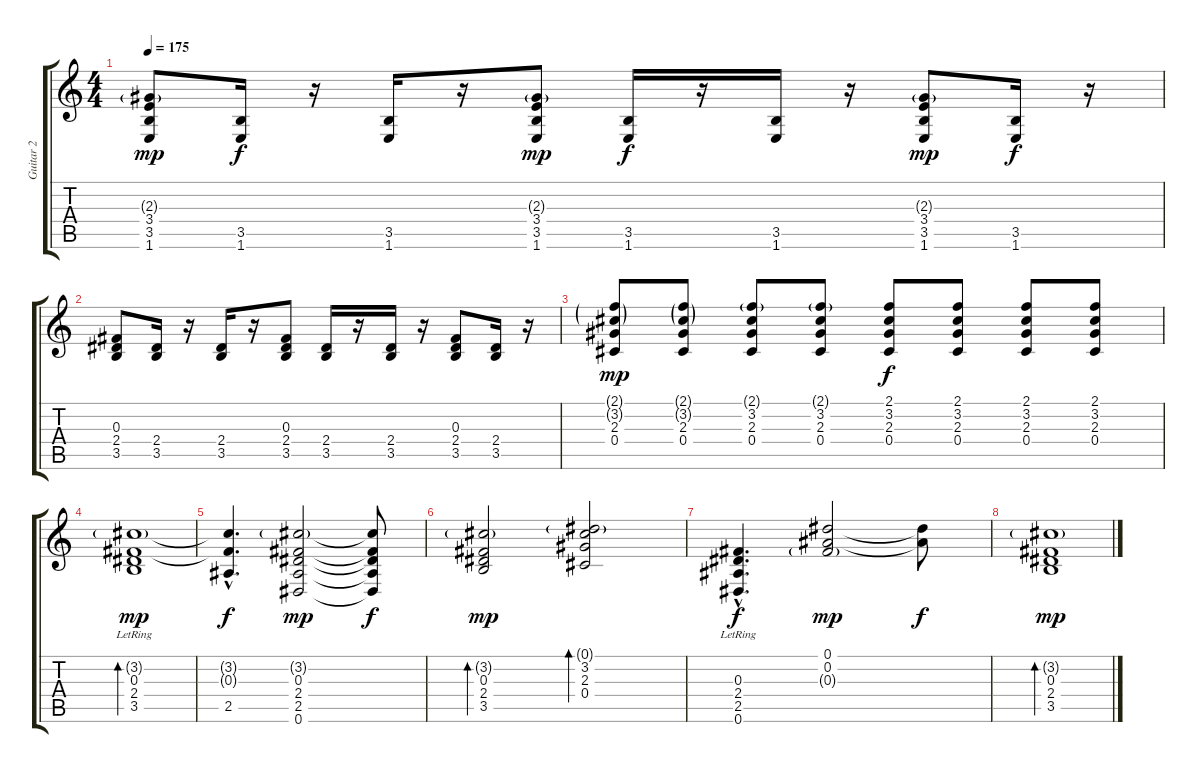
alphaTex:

\track ("Guitar 2" "Guitar 2") {instrument distortionguitar}
\staff {score tabs}
\tuning (Eb4 Bb3 Gb3 Db3 Ab2 Eb2) {hide}
\ts (4 4)
\tempo 175
\clef g2
\ks c
(2.3{g} 3.4 3.5 1.6).8{dy mp} (3.5 1.6).16{dy f} r.16 (3.5 1.6).16 r.16 (2.3{g} 3.4 3.5 1.6).8{dy mp} (3.5 1.6).16{dy f} r.16 (3.5 1.6).16 r.16 (2.3{g} 3.4 3.5 1.6).8{dy mp} (3.5 1.6).16{dy f} r.16 |
(0.3 2.4 3.5).8 (2.4 3.5).16 r.16 (2.4 3.5).16 r.16 (0.3 2.4 3.5).8 (2.4 3.5).16 r.16 (2.4 3.5).16 r.16 (0.3 2.4 3.5).8 (2.4 3.5).16 r.16 |
(2.1{g} 3.2{g} 2.3 0.4).8{dy mp} (2.1{g} 3.2{g} 2.3 0.4).8 (2.1{g} 3.2 2.3 0.4).8 (2.1{g} 3.2 2.3 0.4).8 (2.1 3.2 2.3 0.4).8{dy f} (2.1 3.2 2.3 0.4).8 (2.1 3.2 2.3 0.4).8 (2.1 3.2 2.3 0.4).8 |
(3.2{g} 0.3{lr} 2.4{lr} 3.5).1{bd 120 dy mp} |
(3.2{hac t} 0.3{hac t} 2.5{hac}).4{d dy f} (3.2{g} 0.3 2.4 2.5 0.6).2{dy mp} (3.2{t} 0.3{t} 2.4{t} 2.5{t} 0.6{t}).8{dy f} |
(3.2{g} 0.3 2.4 3.5).2{bd 120 dy mp} (0.1{g} 3.2 2.3 0.4).2{bd 120} |
(0.3{hac lr} 2.4{hac lr} 2.5{hac lr} 0.6{hac lr}).4{d dy f} (0.1 0.2 0.3{g}).2{dy mp} (0.1{t} 0.2{t}).8{dy f} |
(3.2{g} 0.3 2.4 3.5).1{bd 120 dy mp}
